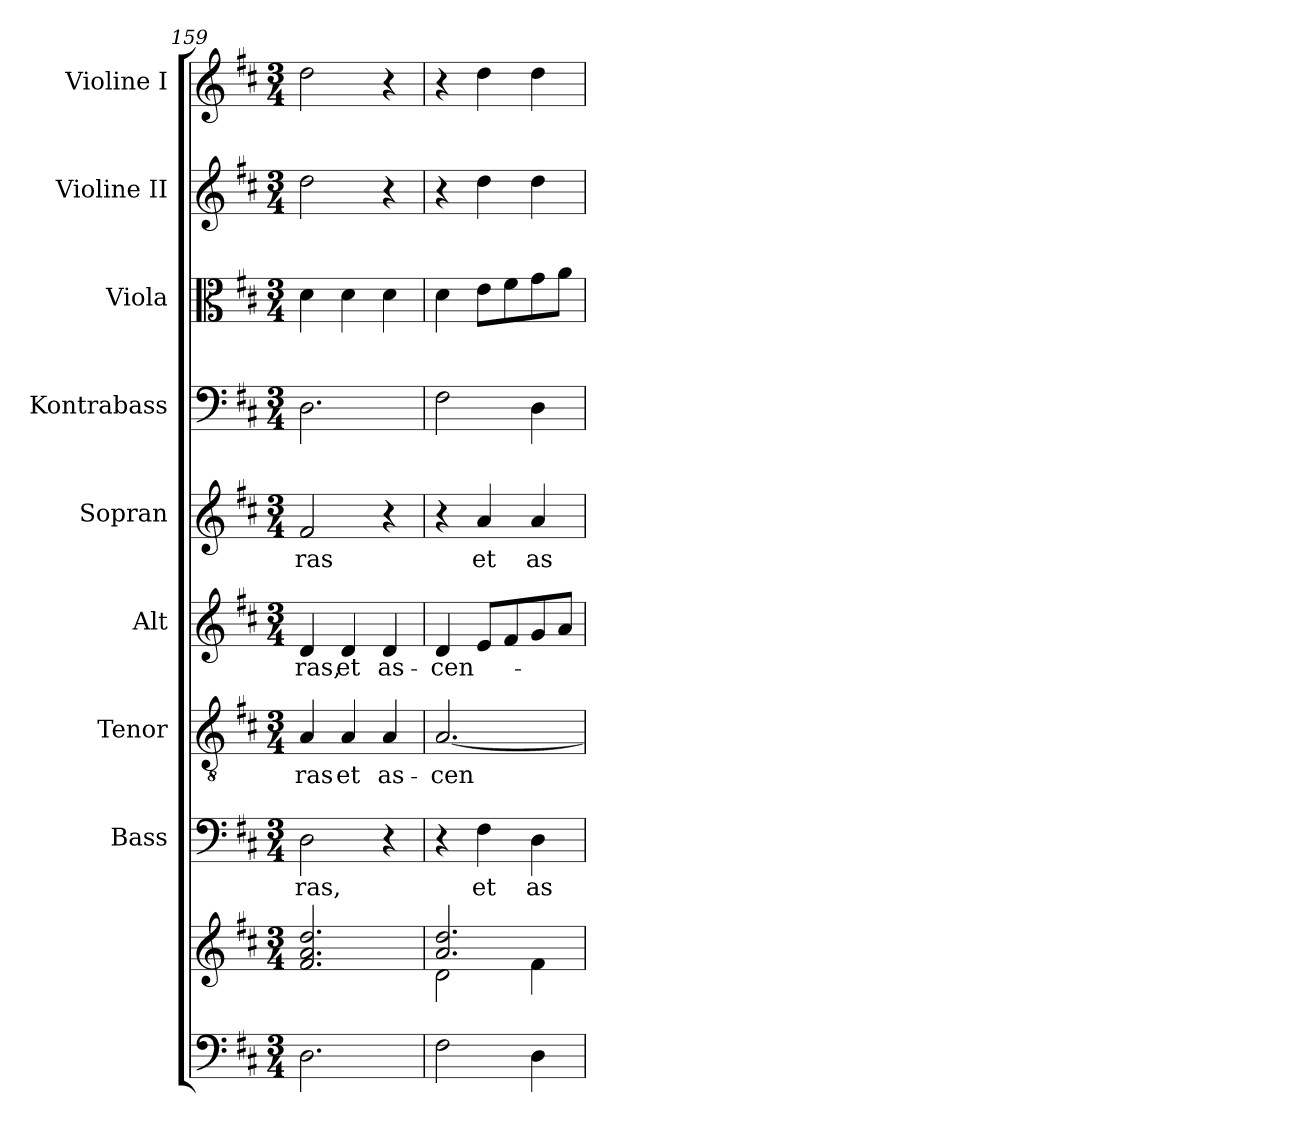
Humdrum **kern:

**kern	**kern	**kern	**text	**kern	**text	**kern	**text	**kern	**text	**kern	**kern	**kern	**kern
*part9	*part9	*part8	*part8	*part7	*part7	*part6	*part6	*part5	*part5	*part4	*part3	*part2	*part1
*staff10	*staff9	*staff8	*staff8	*staff7	*staff7	*staff6	*staff6	*staff5	*staff5	*staff4	*staff3	*staff2	*staff1
*	*	*I"Bass	*	*I"Tenor	*	*I"Alt	*	*I"Sopran	*	*I"Kontrabass	*I"Viola	*I"Violine II	*I"Violine I
*	*	*I'B.	*	*I'T.	*	*I'A.	*	*I'S.	*	*I'Kb.	*I'Vla.	*I'Vl. II	*I'Vl. I
*clefF4	*clefG2	*clefF4	*	*clefGv2	*	*clefG2	*	*clefG2	*	*clefF4	*clefC3	*clefG2	*clefG2
*	*	*	*	*	*	*	*	*	*	*ITrd7c12	*	*	*
*k[f#c#]	*k[f#c#]	*k[f#c#]	*	*k[f#c#]	*	*k[f#c#]	*	*k[f#c#]	*	*k[f#c#]	*k[f#c#]	*k[f#c#]	*k[f#c#]
*D:	*D:	*D:	*	*D:	*	*D:	*	*D:	*	*D:	*D:	*D:	*D:
*M3/4	*M3/4	*M3/4	*	*M3/4	*	*M3/4	*	*M3/4	*	*M3/4	*M3/4	*M3/4	*M3/4
=159	=159	=159	=159	=159	=159	=159	=159	=159	=159	=159	=159	=159	=159
!	!	!	!LO:LY:b	!	!LO:LY:b	!	!LO:LY:b	!	!LO:LY:b	!	!	!	!
2.D\	2.f#/ 2.a/ 2.dd/	2D\	-ras,	4A/	-ras	4d/	-ras,	2f#/	-ras	2.DD\	4d\	2dd\	2dd\
!	!	!	!	!	!LO:LY:b	!	!LO:LY:b	!	!	!	!	!	!
.	.	.	.	4A/	et	4d/	et	.	.	.	4d\	.	.
!	!	!	!	!	!LO:LY:b	!	!LO:LY:b	!	!	!	!	!	!
.	.	4r	.	4A/	as-	4d/	as-	4r	.	.	4d\	4r	4r
=160	=160	=160	=160	=160	=160	=160	=160	=160	=160	=160	=160	=160	=160
*	*^	*	*	*	*	*	*	*	*	*	*	*	*
!	!	!	!	!	!	!LO:LY:b	!	!LO:LY:b	!	!	!	!	!	!
2F#\	2.a/ 2.dd/	2d\	4r	.	[2.A/	-cen-	4d/	-cen-	4r	.	2FF#\	4d\	4r	4r
!	!	!	!	!LO:LY:b	!	!	!	!	!	!LO:LY:b	!	!	!	!
.	.	.	4F#\	et	.	.	8e/L	.	4a/	et	.	8e\L	4dd\	4dd\
.	.	.	.	.	.	.	8f#/	.	.	.	.	8f#\	.	.
!	!	!	!	!LO:LY:b	!	!	!	!	!	!LO:LY:b	!	!	!	!
4D\	.	4f#\	4D\	as-	.	.	8g/	.	4a/	as-	4DD\	8g\	4dd\	4dd\
.	.	.	.	.	.	.	8a/J	.	.	.	.	8a\J	.	.
*	*v	*v	*	*	*	*	*	*	*	*	*	*	*	*
=	=	=	=	=	=	=	=	=	=	=	=	=	=
*-	*-	*-	*-	*-	*-	*-	*-	*-	*-	*-	*-	*-	*-
